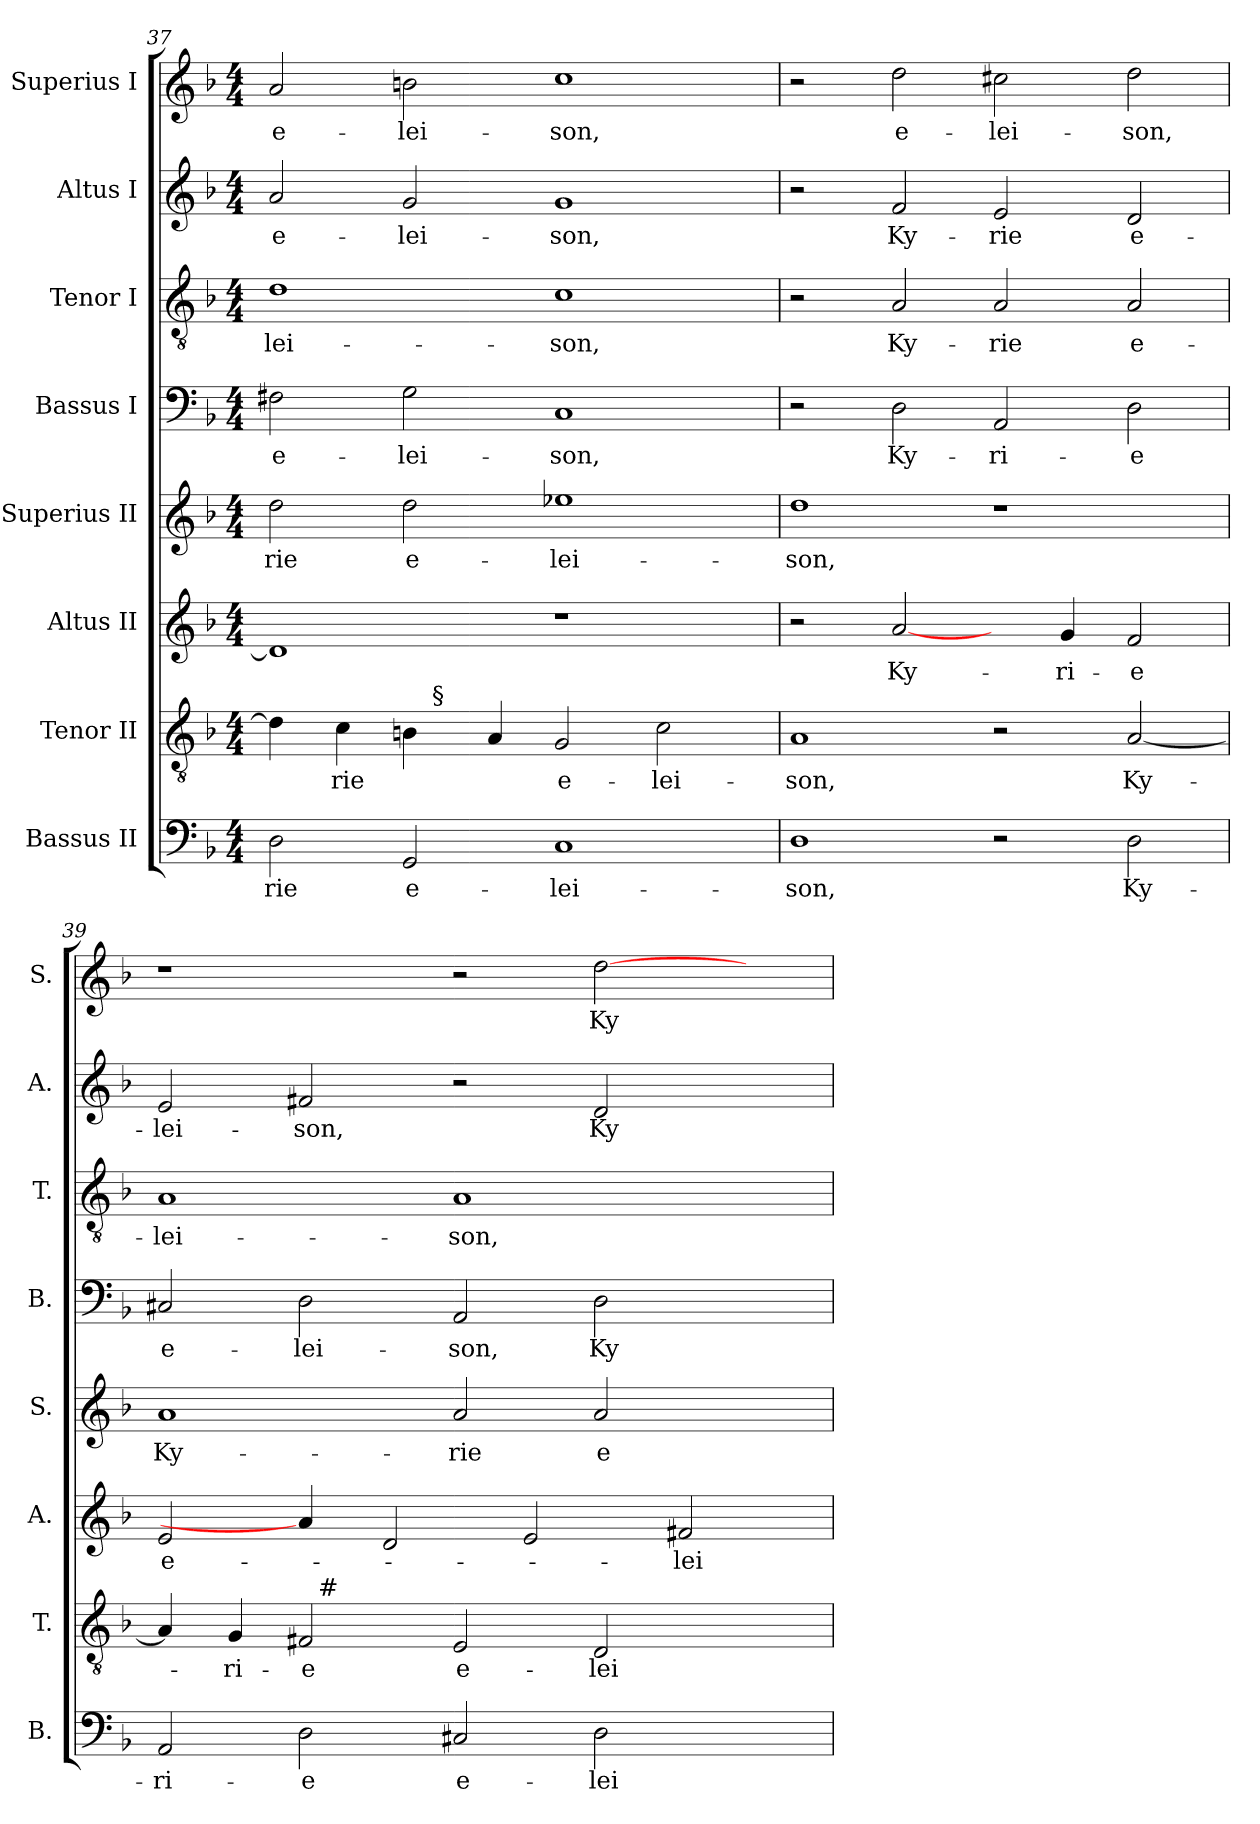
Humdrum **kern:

**kern	**text	**kern	**text	**kern	**text	**kern	**text	**kern	**text	**kern	**text	**kern	**text	**kern	**text
*part8	*part8	*part7	*part7	*part6	*part6	*part5	*part5	*part4	*part4	*part3	*part3	*part2	*part2	*part1	*part1
*staff8	*staff8	*staff7	*staff7	*staff6	*staff6	*staff5	*staff5	*staff4	*staff4	*staff3	*staff3	*staff2	*staff2	*staff1	*staff1
*I"Bassus II	*	*I"Tenor II	*	*I"Altus II	*	*I"Superius II	*	*I"Bassus I	*	*I"Tenor I	*	*I"Altus I	*	*I"Superius I	*
*I'B.	*	*I'T.	*	*I'A.	*	*I'S.	*	*I'B.	*	*I'T.	*	*I'A.	*	*I'S.	*
*clefF4	*	*clefGv2	*	*clefG2	*	*clefG2	*	*clefF4	*	*clefGv2	*	*clefG2	*	*clefG2	*
*	*	*ITrd7c12	*	*	*	*	*	*	*	*ITrd7c12	*	*	*	*	*
*k[b-]	*	*k[b-]	*	*k[b-]	*	*k[b-]	*	*k[b-]	*	*k[b-]	*	*k[b-]	*	*k[b-]	*
*d:	*	*d:	*	*d:	*	*d:	*	*d:	*	*d:	*	*d:	*	*d:	*
*M4/4	*	*M4/4	*	*M4/4	*	*M4/4	*	*M4/4	*	*M4/4	*	*M4/4	*	*M4/4	*
=37	=37	=37	=37	=37	=37	=37	=37	=37	=37	=37	=37	=37	=37	=37	=37
!	!LO:LY:b	!	!	!	!	!	!LO:LY:b	!	!LO:LY:b	!	!LO:LY:b	!	!LO:LY:b	!	!LO:LY:b
*	*	*^	*	*	*	*	*	*	*	*	*	*	*	*	*
2D\	-rie	4D\]	2ryy	.	1d]	.	2dd\	-rie	2F#X\	e-	1D	-lei-	2a/	e-	2a/	e-
!	!	!	!	!LO:LY:b	!	!	!	!	!	!	!	!	!	!	!	!
.	.	4C\	.	-rie	.	.	.	.	.	.	.	.	.	.	.	.
!	!LO:LY:b	!	!	!	!	!	!	!LO:LY:b	!	!LO:LY:b	!	!	!	!LO:LY:b	!	!LO:LY:b
2GG/	e-	4BBn\	16ryy	.	.	.	2dd\	e-	2G\	-lei-	.	.	2g/	-lei-	2bn\	-lei-
!	!	!	!LO:TX:a:t=§	!	!	!	!	!	!	!	!	!	!	!	!	!
.	.	.	1ryy	.	.	.	.	.	.	.	.	.	.	.	.	.
.	.	4AA/	.	.	.	.	.	.	.	.	.	.	.	.	.	.
!	!LO:LY:b	!	!	!LO:LY:b	!	!	!	!LO:LY:b	!	!LO:LY:b	!	!LO:LY:b	!	!LO:LY:b	!	!LO:LY:b
1C	-lei-	2GG/	.	e-	1r	.	1ee-X	-lei-	1C	-son,	1C	-son,	1g	-son,	1cc	-son,
!	!	!	!	!LO:LY:b	!	!	!	!	!	!	!	!	!	!	!	!
.	.	2C\	.	-lei-	.	.	.	.	.	.	.	.	.	.	.	.
.	.	.	4..ryy	.	.	.	.	.	.	.	.	.	.	.	.	.
=38	=38	=38	=38	=38	=38	=38	=38	=38	=38	=38	=38	=38	=38	=38	=38	=38
!	!LO:LY:b	!	!	!LO:LY:b	!	!	!	!LO:LY:b	!	!	!	!	!	!	!	!
*	*	*v	*v	*	*	*	*	*	*	*	*	*	*	*	*	*
1D	-son,	1AA	-son,	2r	.	1dd	-son,	2r	.	2r	.	2r	.	2r	.
!	!	!	!	!	!LO:LY:b	!	!	!	!LO:LY:b	!	!LO:LY:b	!	!LO:LY:b	!	!LO:LY:b
.	.	.	.	[2a/	Ky-	.	.	2D\	Ky-	2AA/	Ky-	2f/	Ky-	2dd\	e-
!	!	!	!	!	!	!	!	!	!LO:LY:b	!	!LO:LY:b	!	!LO:LY:b	!	!LO:LY:b
2r	.	2r	.	4ryy	.	1r	.	2AA/	-ri-	2AA/	-rie	2e/	-rie	2cc#X\	-lei-
!	!	!	!	!	!LO:LY:b	!	!	!	!	!	!	!	!	!	!
.	.	.	.	4g/	-ri-	.	.	.	.	.	.	.	.	.	.
!	!LO:LY:b	!	!LO:LY:b	!	!LO:LY:b	!	!	!	!LO:LY:b	!	!LO:LY:b	!	!LO:LY:b	!	!LO:LY:b
2D\	Ky-	[<2AA/	Ky-	2f/	-e	.	.	2D\	-e	2AA/	e-	2d/	e-	2dd\	-son,
!!LO:LB:g=z
=39	=39	=39	=39	=39	=39	=39	=39	=39	=39	=39	=39	=39	=39	=39	=39
!	!LO:LY:b	!	!	!	!LO:LY:b	!	!LO:LY:b	!	!LO:LY:b	!	!LO:LY:b	!	!LO:LY:b	!	!
*	*	*^	*	*	*	*	*	*	*	*	*	*	*	*	*
2AA/	-ri-	4AA/]	2ryy	.	2e/	e-	1a	Ky-	2C#X/	e-	1AA	-lei-	2e/	-lei-	1r	.
!	!	!	!	!LO:LY:b	!	!	!	!	!	!	!	!	!	!	!	!
.	.	4GG/	.	-ri-	.	.	.	.	.	.	.	.	.	.	.	.
!	!LO:LY:b	!	!	!LO:LY:b	!	!	!	!	!	!LO:LY:b	!	!	!	!LO:LY:b	!	!
2D\	-e	2FF#/	32ryy	-e	4a/]	.	.	.	2D\	-lei-	.	.	2f#X/	-son,	.	.
!	!	!	!LO:TX:a:t=#	!	!	!	!	!	!	!	!	!	!	!	!	!
.	.	.	1ryy	.	.	.	.	.	.	.	.	.	.	.	.	.
.	.	.	.	.	2d/	.	.	.	.	.	.	.	.	.	.	.
!	!LO:LY:b	!	!	!LO:LY:b	!	!	!	!LO:LY:b	!	!LO:LY:b	!	!LO:LY:b	!	!	!	!
2C#X/	e-	2EE/	.	e-	.	.	2a/	-rie	2AA/	-son,	1AA	-son,	2r	.	2r	.
.	.	.	.	.	2e/	.	.	.	.	.	.	.	.	.	.	.
!	!LO:LY:b	!	!	!LO:LY:b	!	!	!	!LO:LY:b	!	!LO:LY:b	!	!	!	!LO:LY:b	!	!LO:LY:b
2D\	-lei-	2DD/	.	-lei-	.	.	2a/	e-	2D\	Ky-	.	.	2d/	Ky-	[>2dd\	Ky-
.	.	.	2ryy	.	.	.	.	.	.	.	.	.	.	.	.	.
!	!	!	!	!	!	!LO:LY:b	!	!	!	!	!	!	!	!	!	!
.	.	.	.	.	2f#X/	-lei-	.	.	.	.	.	.	.	.	.	.
4ryy	.	4ryy	.	.	.	.	4ryy	.	4ryy	.	4ryy	.	4ryy	.	4ryy	.
.	.	.	8..ryy	.	.	.	.	.	.	.	.	.	.	.	.	.
*	*	*v	*v	*	*	*	*	*	*	*	*	*	*	*	*	*
=	=	=	=	=	=	=	=	=	=	=	=	=	=	=	=
*-	*-	*-	*-	*-	*-	*-	*-	*-	*-	*-	*-	*-	*-	*-	*-
